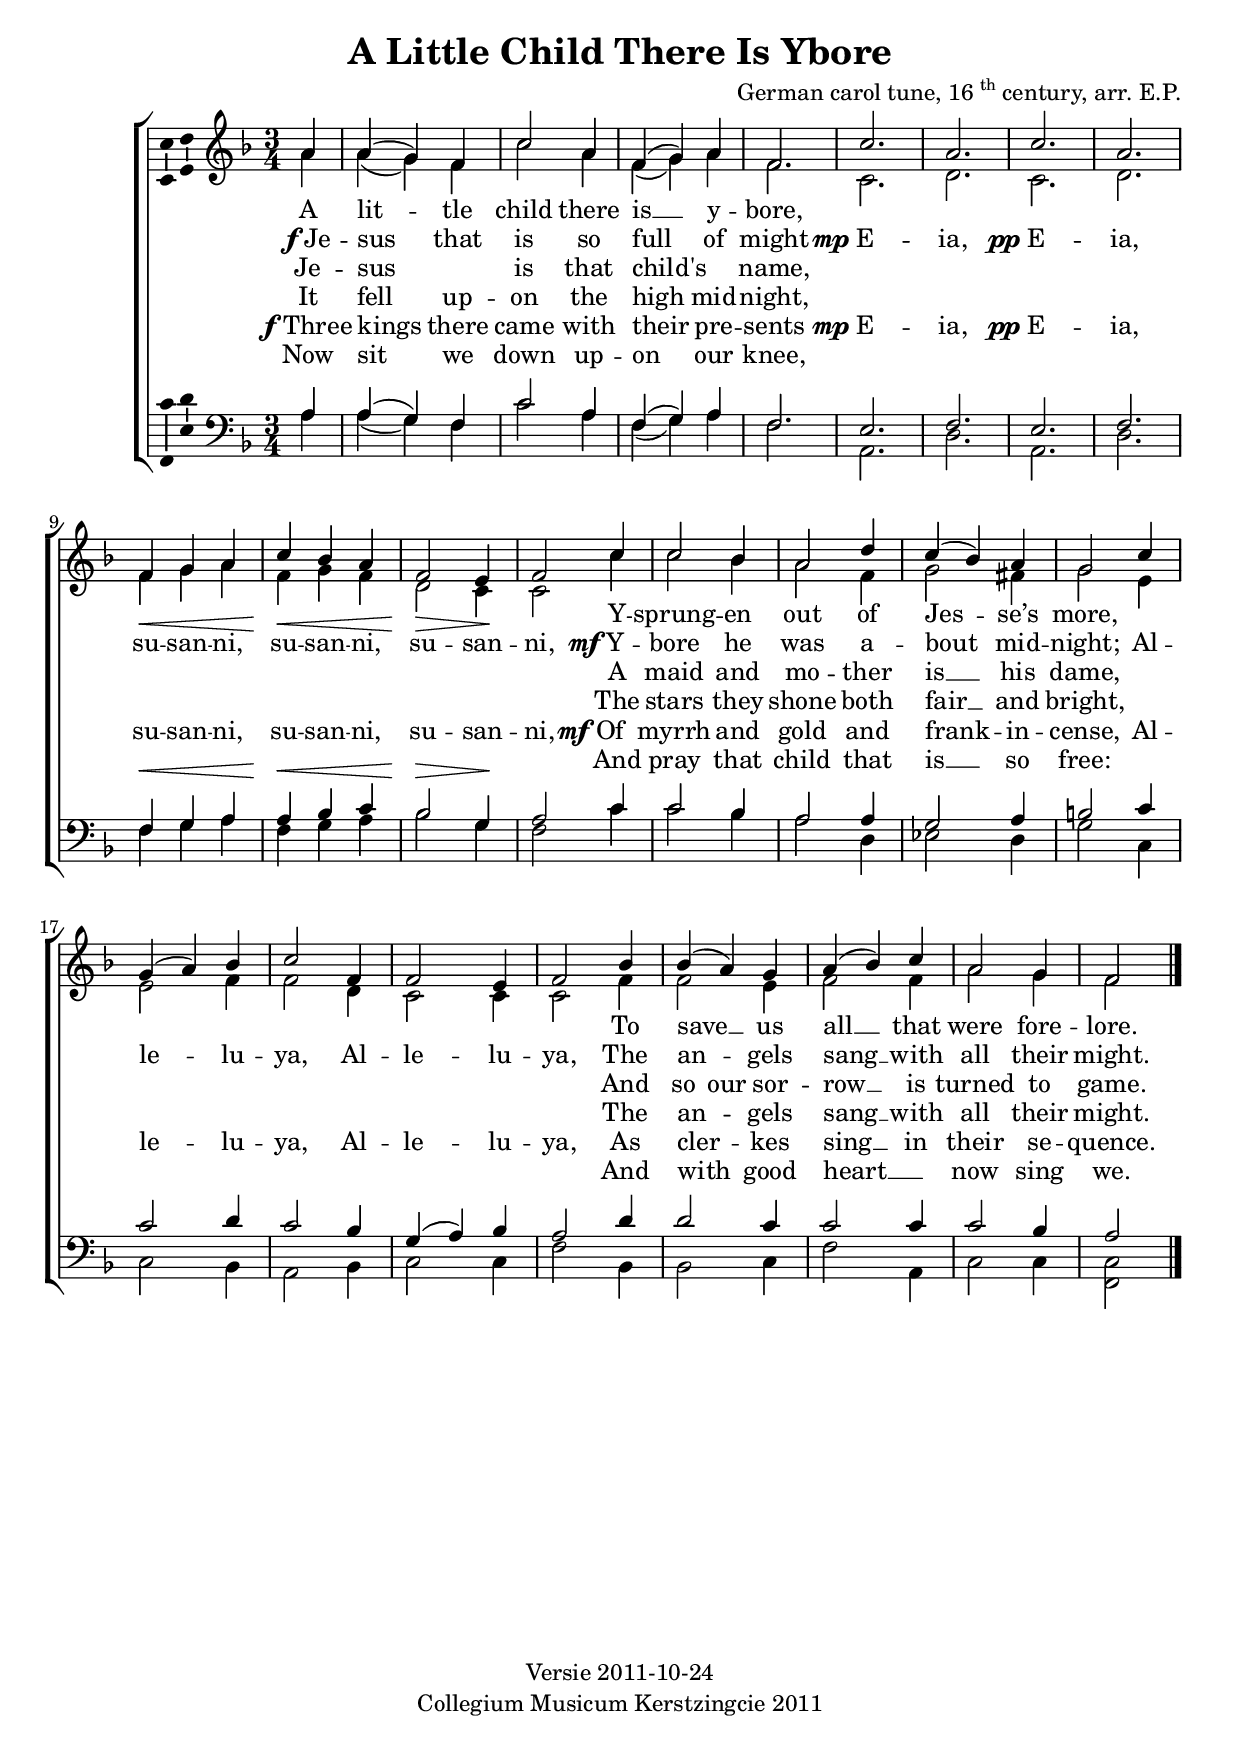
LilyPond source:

% vim: set fileformat=dos:
\version "2.12.3"

% vim: set fileformat=dos:
soprano = {
  \clef "treble" \key f \major \time 3/4 \partial 4 a'4 | % 1
  a'4 ( g'4 ) f'4 | % 2
  c''2 a'4 | % 3
  f'4 ( g'4 ) a'4 | % 4
  f'2. | % 5
  c''2. | % 6
  a'2. | % 7
  c''2. | % 8
  a'2. | % 9
  f'4\< g'4 a'4 | \barNumberCheck #10
  c''4\< bes'4 a'4 | % 11
  f'2\> e'4\! | % 12
  f'2 c''4 | % 13
  c''2 bes'4 | % 14
  a'2 d''4 | % 15
  c''4 ( bes'4 ) a'4 | % 16
  g'2 c''4 | % 17
  g'4 ( a'4 ) bes'4 | % 18
  c''2 f'4 | % 19
  f'2 e'4 | \barNumberCheck #20
  f'2 bes'4 | % 21
  bes'4 ( a'4 ) g'4 | % 22
  a'4 ( bes'4 ) c''4 | % 23
  a'2 g'4 | % 24
  f'2 \bar "|."
}

alto = {
  \clef "treble" \key f \major \time 3/4 
  \partial 4 a'4 | % 1
  a'4 ( g'4 ) f'4 | % 2
  c''2 a'4 | % 3
  f'4 ( g'4 ) a'4 | % 4
  f'2. | % 5
  c'2. | % 6
  d'2. | % 7
  c'2. | % 8
  d'2. | % 9
  f'4 g'4 a'4 | \barNumberCheck #10
  f'4 g'4 f'4 | % 11
  d'2 c'4 | % 12
  c'2 c''4 | % 13
  c''2 bes'4 | % 14
  a'2 f'4 | % 15
  g'2 fis'4 | %16
  g'2 e'4 | % 17
  e'2 f'4 | % 18
  f'2 d'4 | % 19
  c'2 c'4 | \barNumberCheck #20
  c'2 f'4 | % 21
  f'2 e'4 | % 22
  f'2 f'4 | % 23
  a'2 g'4 | % 24
  f'2 \bar "|."
}

tenor = {
    \clef "bass" \key f \major \time 3/4 
    \partial 4 a4 | % 1
    a4 ( g4 ) f4 | % 2
    c'2 a4 | % 3
    f4 ( g4 ) a4 | % 4
    f2. | % 5
    e2. | % 6
    f2. | % 7
    e2. | % 8
    f2. | % 9
    | % 9
    f4^\< g4 a4 | \barNumberCheck #10
    | \barNumberCheck #10
    a4^\!^\< bes4 c'4 | % 11
    | % 11
    bes2^\!^\> g4^\! | % 12
    a2 c'4 | % 13
    c'2 bes4 | % 14
    a2 a4 | % 15
    g2 a4 | % 16
    b2 c'4 | % 17 % b2 sic
    c'2 d'4 | % 18
    c'2 bes4 | % 19
    g4 ( a4 ) bes4 | \barNumberCheck #20
    a2 d'4 | % 21
    d'2 c'4 | % 22
    c'2 c'4 | % 23
    c'2 bes4 | % 24
    a2 \bar "|."
}

bass = {
    \clef "bass" \key f \major \time 3/4 \partial 4 a4 | % 1
    a4 ( g4 ) f4 | % 2
    c'2 a4 | % 3
    f4 ( g4 ) a4 | % 4
    f2. | % 5
    a,2. | % 6
    d2. | % 7
    a,2. | % 8
    d2. | % 9
    f4 g4 a4 | \barNumberCheck #10
    f4 g4 a4 | % 11
    bes2 g4 | % 12
    f2 c'4 | % 13
    c'2 bes4 | % 14
    a2 d4 | % 15
    es2 d4 | % 16
    g2 c4 | % 17
    c2 bes,4 | % 18
    a,2 bes,4 | % 19
    c2 c4 | \barNumberCheck #20
    f2 bes,4 | % 21
    bes,2 c4 | % 22
    f2 a,4 | % 23
    c2 c4 | % 24
    <f, c>2 \bar "|."
}


eia = \lyricmode {
  E -- ia, E -- ia,
  su -- san -- ni, su -- san -- ni, su -- san -- ni,
}

eia = \lyricmode {
  E -- ia, E -- ia,
  su -- san -- ni, su -- san -- ni, su -- san -- ni,
}

eiaSkip = \lyricmode {
  \skip2. \skip2. 
  \skip2. \skip2. 
  \skip 4 \skip 4 \skip 4
  \skip 4 \skip 4 \skip 4
  \skip 4 \skip 4 \skip 4
}

allelu = \lyricmode {
  Al -- le -- lu -- ya, Al -- le -- lu -- ya,
}
alleluSkip = \lyricmode {
  \skip 4 \skip 4 \skip 4
  \skip 4 \skip 4 \skip 4
  \skip 4 \skip 4 
}

verseOne = \lyricmode {
  A lit -- tle child there is __ y -- bore,
  \eiaSkip
  Y -- sprung -- en out of Jes -- se’s more, 
  \alleluSkip
  To save __ us all __ that were fore -- lore.
}

verseTwo = \lyricmode {
  %\once \override LyricText #'self-alignment-X = #RIGHT
  \markup { 
    \smaller \dynamic f
    Je } 
    -- sus that is so full of might

  \once \override LyricText #'self-alignment-X = #RIGHT
  \markup{ 
    \smaller{\dynamic mp} 
    E } -- ia, 

  \once \override LyricText #'self-alignment-X = #RIGHT
  \markup{ 
    \smaller{\dynamic pp} 
    E } -- ia, 
    su -- san -- ni, su -- san -- ni, su -- san -- ni,

  \once \override LyricText #'self-alignment-X = #RIGHT
  \markup{ 
    \smaller \dynamic mf 
    Y } -- bore he was a -- bout mid -- night;
  Al -- le -- lu -- ya, Al -- le -- lu -- ya,
  The an -- gels sang __ with all their might.
}

verseThree = \lyricmode {
  Je -- sus _ is that child's _ name,
  \eiaSkip
  A maid and mo -- ther is __ his dame,
  \alleluSkip
  And
    \set ignoreMelismata = ##t
    so 
    \unset ignoreMelismata
    our sor -- row __ is turned to game.
}

verseFour = \lyricmode {
  It fell up -- on the high mid -- night,
  \eiaSkip
  The stars they shone both fair __ and bright,
  \alleluSkip
  The an -- gels sang __ with all their might.
}

verseFive = \lyricmode {
  \markup { 
    \smaller \dynamic f
    Three } 
    kings there came with their pre -- sents

  \once \override LyricText #'self-alignment-X = #RIGHT
  \markup{ 
    \smaller{\dynamic mp} 
    E } -- ia, 

  \once \override LyricText #'self-alignment-X = #RIGHT
  \markup{ 
    \smaller{\dynamic pp} 
    E } -- ia, 
    su -- san -- ni, su -- san -- ni, su -- san -- ni,

  \once \override LyricText #'self-alignment-X = #RIGHT
  \markup{ 
    \smaller \dynamic mf 
    Of } 
    myrrh and gold and frank -- in -- cense,
  Al -- le -- lu -- ya, Al -- le -- lu -- ya,
  As cler -- kes sing __ in their se -- quence.
}

verseSix = \lyricmode {
  Now sit we down up -- on our knee,
  \eiaSkip
  And pray that child that is __ so free:
  \alleluSkip
  And with good heart  __ _ now sing we.
}



\header {
  title = "A Little Child There Is Ybore"
  arranger = \markup { 
    German carol tune, 16\super{th} century, arr. E.P.
  }
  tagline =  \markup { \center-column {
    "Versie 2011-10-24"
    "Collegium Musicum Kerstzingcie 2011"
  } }
}

\score {
  \new ChoirStaff <<
    \new Staff = "upper" <<
      \clef "treble"
      \new Voice = "vSoprano" { 
        \override Ambitus #'X-offset = #2.0
        \voiceOne \soprano 
      }
      \new Voice = "vAlto" { \voiceTwo \alto }
      %\new Voice = "vWomen" \women
    >>

    \new Lyrics \lyricsto "vSoprano" \verseOne
    \new Lyrics \lyricsto "vSoprano" \verseTwo
    \new Lyrics \lyricsto "vSoprano" \verseThree
    \new Lyrics \lyricsto "vSoprano" \verseFour
    \new Lyrics \lyricsto "vSoprano" \verseFive
    \new Lyrics \lyricsto "vSoprano" \verseSix

    \new Staff = "lower" <<
      \clef "bass"
      \new Voice = "vTenor" { 
        \override Ambitus #'X-offset = #2.0
        \voiceOne \tenor 
      }
      \new Voice = "vBass" { \voiceTwo \bass }
    >>
  >>
  \midi {
    \context {
      \Score tempWholesPerMinute = #(ly:make-moment 120 4 )
    }
  }
  \layout { 
    % We can haz ambitus to display pitch range?
    \context { \Voice 
    % FIXME removed Ambitus as it clashes with multi-voice bits.
      \consists "Ambitus_engraver"
    }
  }
}
